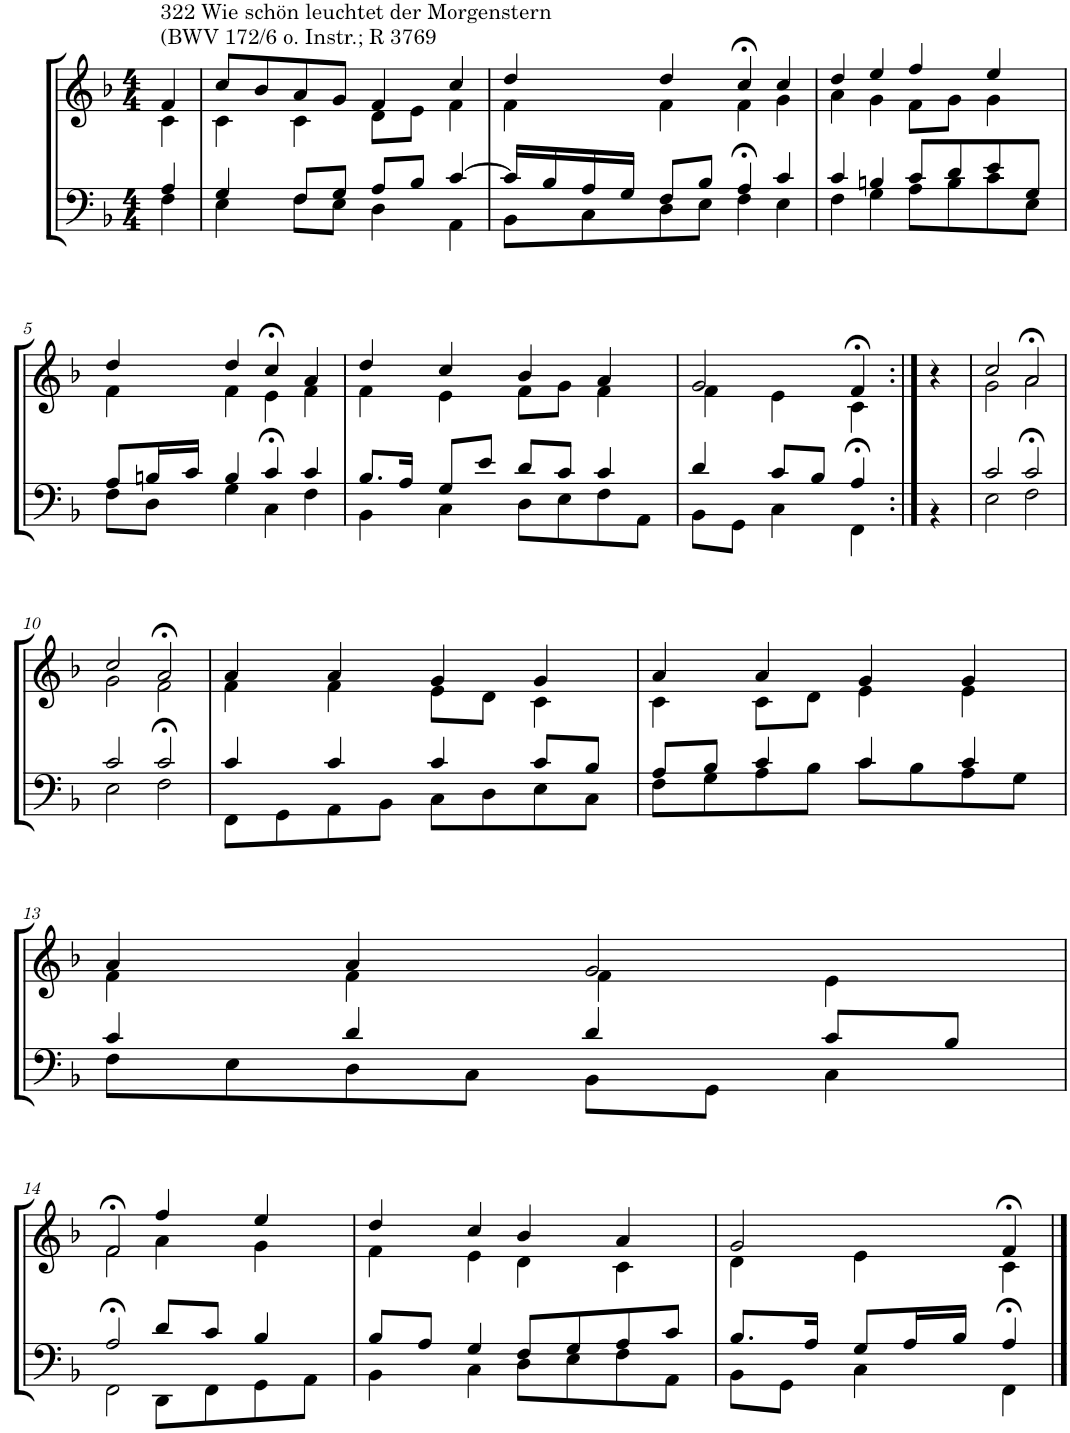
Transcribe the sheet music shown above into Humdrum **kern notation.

**kern	**kern
*part2	*part1
*staff2	*staff1
*I"Tenor/Baß	*I"Sopran/Alt
*clefF4	*clefG2
*k[b-]	*k[b-]
*M4/4	*M4/4
=1	=1
*^	*^
!	!	!LO:TX:a:t=(BWV 172/6 o. Instr.; R 3769	!
!	!	!LO:TX:a:t=322 Wie schön leuchtet der Morgenstern	!
4A/	4F\	4f/	4c\
=2	=2	=2	=2
4G/	4E\	8cc/L	4c\
.	.	8b-/	.
8F/L	8F\L	8a/	4c\
8G/J	8E\J	8g/J	.
8A/L	4D\	4f/	8d\L
8B-/J	.	.	8e\J
[4c/	4AA\	4cc/	4f\
=3	=3	=3	=3
16c/LL]	8BB-\L	4dd/	4f\
16B-/	.	.	.
16A/	8C\	.	.
16G/JJ	.	.	.
8F/L	8D\	4dd/	4f\
8B-/J	8E\J	.	.
4A/	4F>\	4cc>/	4f\
4c/	4E\	4cc/	4g\
=4	=4	=4	=4
4c/	4F\	4dd/	4a\
4Bn/	4G\	4ee/	4g\
8c/L	8A\L	4ff/	8f\L
8d/	8B\	.	8g\J
8e/	8c\	4ee/	4g\
8G/J	8E\J	.	.
!!LO:LB:g=z	!!
=5	=5	=5	=5
8A/L	8F\L	4dd/	4f\
16Bn/L	8D\J	.	.
16c/JJ	.	.	.
4B/	4G\	4dd/	4f\
4c/	4C>\	4cc>/	4e\
4c/	4F\	4a/	4f\
=6	=6	=6	=6
8.B-/L	4BB-\	4dd/	4f\
16A/Jk	.	.	.
8G/L	4C\	4cc/	4e\
8e/J	.	.	.
8d/L	8D\L	4b-/	8f\L
8c/J	8E\	.	8g\J
4c/	8F\	4a/	4f\
.	8AA\J	.	.
=7	=7	=7	=7
4d/	8BB-\L	2g/	4f\
.	8GG\J	.	.
8c/L	4C\	.	4e\
8B-/J	.	.	.
4A/	4FF>\	4f>/	4c\
*	*	*v	*v
=8:|!	=8:|!	=8:|!
4ryy	4r	4r
=9	=9	=9
*	*	*^
2c/	2E\	2cc/	2g\
2c/	2F>\	2a>/	2a\
!!LO:LB:g=z	!!
=10	=10	=10	=10
2c/	2E\	2cc/	2g\
2c/	2F>\	2a>/	2f\
=11	=11	=11	=11
4c/	8FF\L	4a/	4f\
.	8GG\	.	.
4c/	8AA\	4a/	4f\
.	8BB-\J	.	.
4c/	8C\L	4g/	8e\L
.	8D\	.	8d\J
8c/L	8E\	4g/	4c\
8B-/J	8C\J	.	.
=12	=12	=12	=12
8A/L	8F\L	4a/	4c\
8B-/J	8G\	.	.
4c/	8A\	4a/	8c\L
.	8B-\J	.	8d\J
4c/	8c\L	4g/	4e\
.	8B-\	.	.
4c/	8A\	4g/	4e\
.	8G\J	.	.
!!LO:LB:g=z	!!
=13	=13	=13	=13
4c/	8F\L	4a/	4f\
.	8E\	.	.
4d/	8D\	4a/	4f\
.	8C\J	.	.
4d/	8BB-\L	2g/	4f\
.	8GG\J	.	.
8c/L	4C\	.	4e\
8B-/J	.	.	.
!!LO:LB:g=z	!!
=14	=14	=14	=14
2A/	2FF>\	2f>/	2f\
8d/L	8DD\L	4ff/	4a\
8c/J	8FF\	.	.
4B-/	8GG\	4ee/	4g\
.	8AA\J	.	.
=15	=15	=15	=15
8B-/L	4BB-\	4dd/	4f\
8A/J	.	.	.
4G/	4C\	4cc/	4e\
8F/L	8D\L	4b-/	4d\
8G/	8E\	.	.
8A/	8F\	4a/	4c\
8c/J	8AA\J	.	.
=16	=16	=16	=16
8.B-/L	8BB-\L	2g/	4d\
.	8GG\J	.	.
16A/Jk	.	.	.
8G/L	4C\	.	4e\
16A/L	.	.	.
16B-/JJ	.	.	.
4A/	4FF>\	4f>/	4c\
*v	*v	*	*
*	*v	*v
==	==
*-	*-
